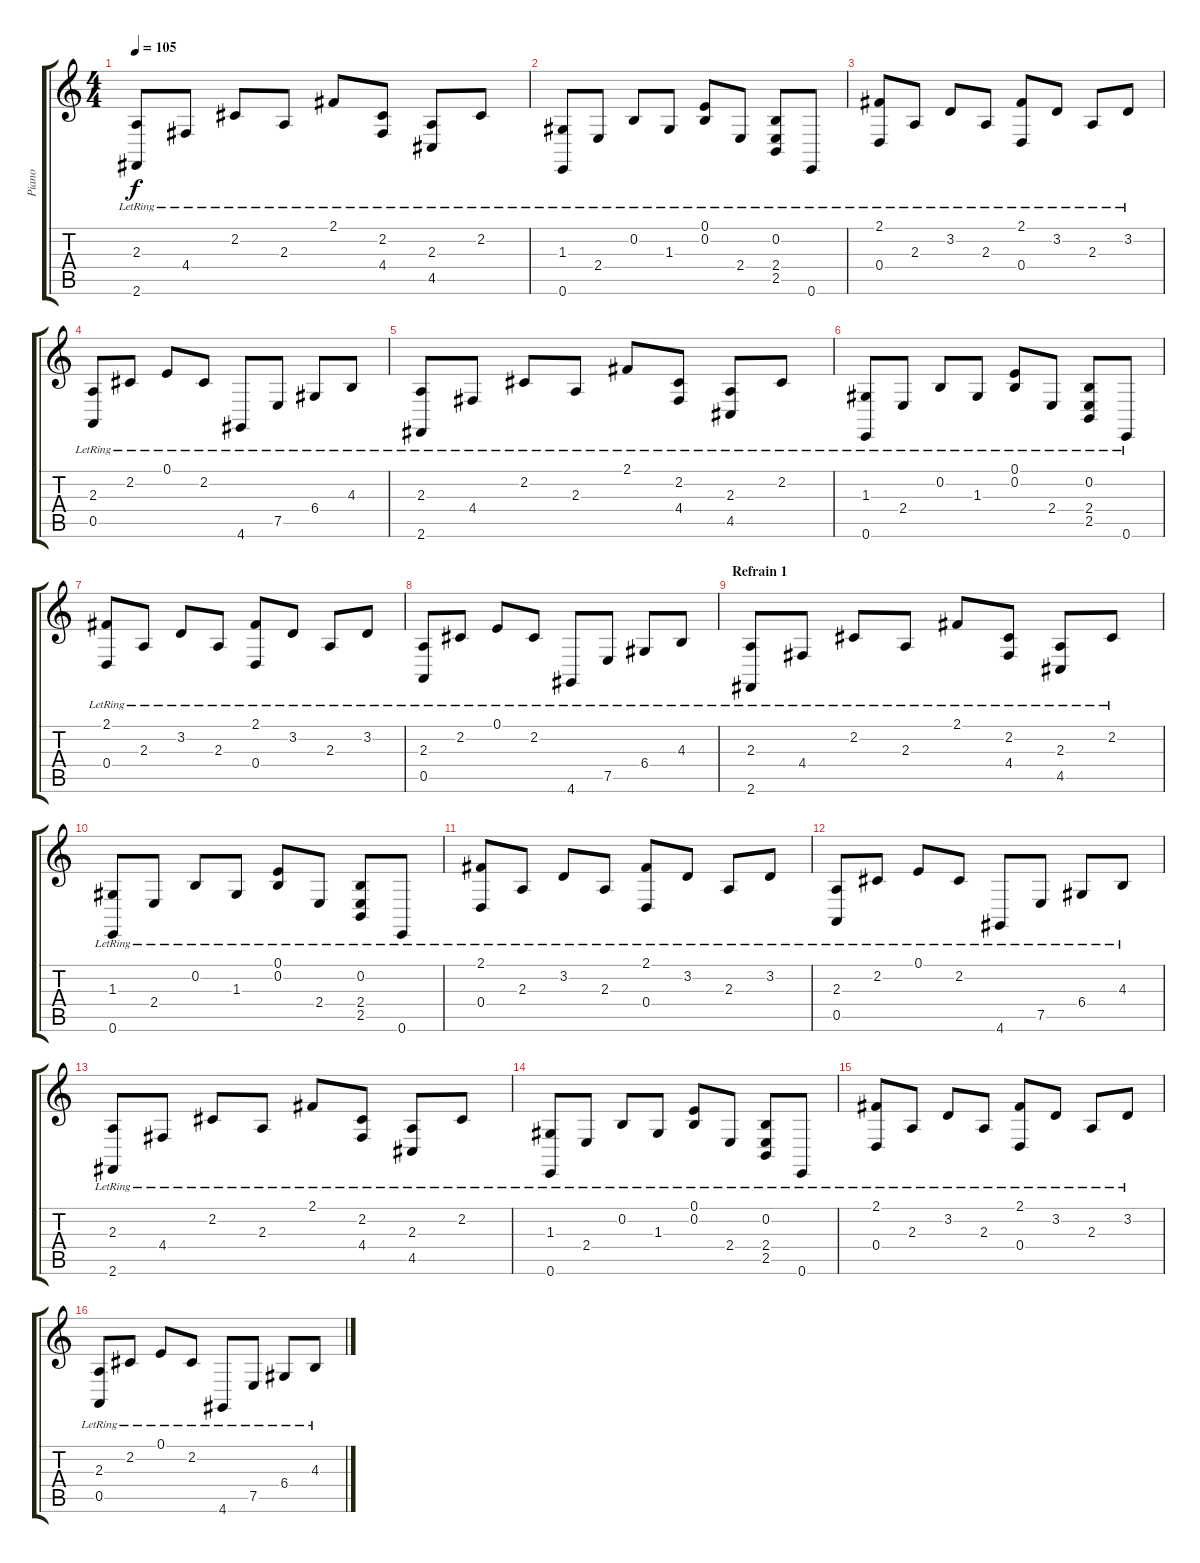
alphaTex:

\track ("Piano" "Piano") {instrument brightacousticpiano}
\staff {score tabs}
\tuning (E4 B3 G3 D3 A2 E2) {hide}
\ts (4 4)
\tempo 105
\clef g2
\ks c
(2.3{lr} 2.6{lr}).8{dy f} 4.4{lr}.8 2.2{lr}.8 2.3{lr}.8 2.1{lr}.8 (2.2{lr} 4.4{lr}).8 (2.3{lr} 4.5{lr}).8 2.2{lr}.8 |
(1.3{lr} 0.6{lr}).8 2.4{lr}.8 0.2{lr}.8 1.3{lr}.8 (0.1{lr} 0.2{lr}).8 2.4{lr}.8 (0.2{lr} 2.4{lr} 2.5{lr}).8 0.6{lr}.8 |
(2.1{lr} 0.4{lr}).8 2.3{lr}.8 3.2{lr}.8 2.3{lr}.8 (2.1{lr} 0.4{lr}).8 3.2{lr}.8 2.3{lr}.8 3.2{lr}.8 |
(2.3{lr} 0.5{lr}).8 2.2{lr}.8 0.1{lr}.8 2.2{lr}.8 4.6{lr}.8 7.5{lr}.8 6.4{lr}.8 4.3{lr}.8 |
(2.3{lr} 2.6{lr}).8 4.4{lr}.8 2.2{lr}.8 2.3{lr}.8 2.1{lr}.8 (2.2{lr} 4.4{lr}).8 (2.3{lr} 4.5{lr}).8 2.2{lr}.8 |
(1.3{lr} 0.6{lr}).8 2.4{lr}.8 0.2{lr}.8 1.3{lr}.8 (0.1{lr} 0.2{lr}).8 2.4{lr}.8 (0.2{lr} 2.4{lr} 2.5{lr}).8 0.6{lr}.8 |
(2.1{lr} 0.4{lr}).8 2.3{lr}.8 3.2{lr}.8 2.3{lr}.8 (2.1{lr} 0.4{lr}).8 3.2{lr}.8 2.3{lr}.8 3.2{lr}.8 |
(2.3{lr} 0.5{lr}).8 2.2{lr}.8 0.1{lr}.8 2.2{lr}.8 4.6{lr}.8 7.5{lr}.8 6.4{lr}.8 4.3{lr}.8 |
\section ("" "Refrain 1")
(2.3{lr} 2.6{lr}).8 4.4{lr}.8 2.2{lr}.8 2.3{lr}.8 2.1{lr}.8 (2.2{lr} 4.4{lr}).8 (2.3{lr} 4.5{lr}).8 2.2{lr}.8 |
(1.3{lr} 0.6{lr}).8 2.4{lr}.8 0.2{lr}.8 1.3{lr}.8 (0.1{lr} 0.2{lr}).8 2.4{lr}.8 (0.2{lr} 2.4{lr} 2.5{lr}).8 0.6{lr}.8 |
(2.1{lr} 0.4{lr}).8 2.3{lr}.8 3.2{lr}.8 2.3{lr}.8 (2.1{lr} 0.4{lr}).8 3.2{lr}.8 2.3{lr}.8 3.2{lr}.8 |
(2.3{lr} 0.5{lr}).8 2.2{lr}.8 0.1{lr}.8 2.2{lr}.8 4.6{lr}.8 7.5{lr}.8 6.4{lr}.8 4.3{lr}.8 |
(2.3{lr} 2.6{lr}).8 4.4{lr}.8 2.2{lr}.8 2.3{lr}.8 2.1{lr}.8 (2.2{lr} 4.4{lr}).8 (2.3{lr} 4.5{lr}).8 2.2{lr}.8 |
(1.3{lr} 0.6{lr}).8 2.4{lr}.8 0.2{lr}.8 1.3{lr}.8 (0.1{lr} 0.2{lr}).8 2.4{lr}.8 (0.2{lr} 2.4{lr} 2.5{lr}).8 0.6{lr}.8 |
(2.1{lr} 0.4{lr}).8 2.3{lr}.8 3.2{lr}.8 2.3{lr}.8 (2.1{lr} 0.4{lr}).8 3.2{lr}.8 2.3{lr}.8 3.2{lr}.8 |
(2.3{lr} 0.5{lr}).8 2.2{lr}.8 0.1{lr}.8 2.2{lr}.8 4.6{lr}.8 7.5{lr}.8 6.4{lr}.8 4.3{lr}.8
